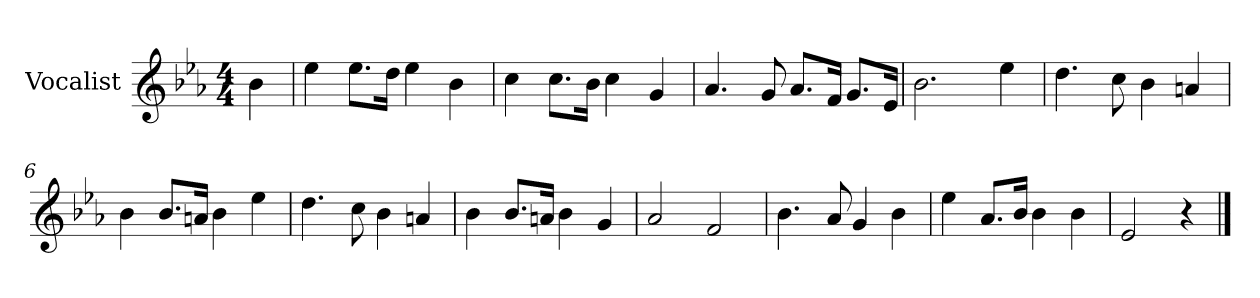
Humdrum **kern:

**kern
*part1
*staff1
*I"Vocalist
*k[b-e-a-]
*E-:
*M4/4
=
4b-
=1
4ee-
8.ee-L
16ddJk
4ee-
4b-
=2
4cc
8.ccL
16b-Jk
4cc
4g
=3
4.a-
8g
8.a-L
16fJk
8.gL
16e-Jk
=4
2.b-
4ee-
=5
4.dd
8cc
4b-
4an
=6
4b-
8.b-L
16anJk
4b-
4ee-
=7
4.dd
8cc
4b-
4an
=8
4b-
8.b-L
16anJk
4b-
4g
=9
2a-
2f
=10
4.b-
8a-
4g
4b-
=11
4ee-
8.a-L
16b-Jk
4b-
4b-
=12
2e-
4r
==
*-
